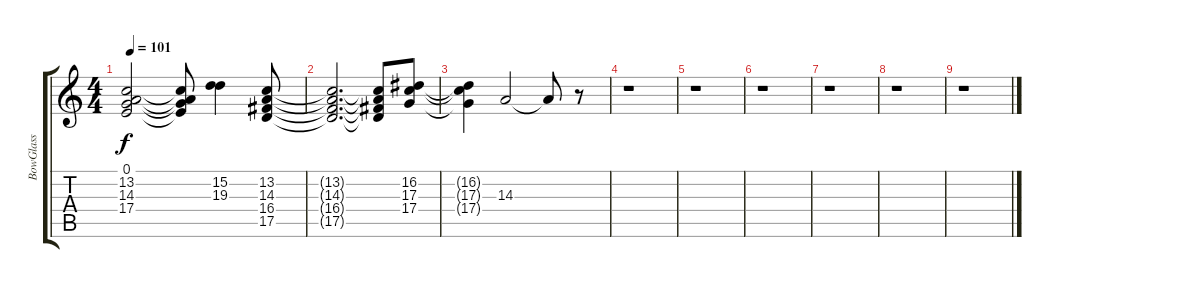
\track ("BowGlass" "BowGlass") {instrument pad5bowed}
\staff {score tabs}
\tuning (E4 B3 G3 D3 A2 E2) {hide}
\ts (4 4)
\tempo 101
\clef g2
\ks c
(0.1{t} 13.2{t} 14.3{t} 17.4{t}).2{dy f} (0.1{t} 13.2{t} 14.3{t} 17.4{t}).8 (15.2 19.3).4 (13.2 14.3 16.4 17.5).8 |
(13.2{t} 14.3{t} 16.4{t} 17.5{t}).2{d} (13.2{t} 14.3{t} 16.4{t} 17.5{t}).8 (16.2 17.3 17.4).8 |
(16.2{t} 17.3{t} 17.4{t}).4 14.3.2 14.3{t}.8 r.8 |
r.1 |
r.1 |
r.1 |
r.1 |
r.1 |
r.1
